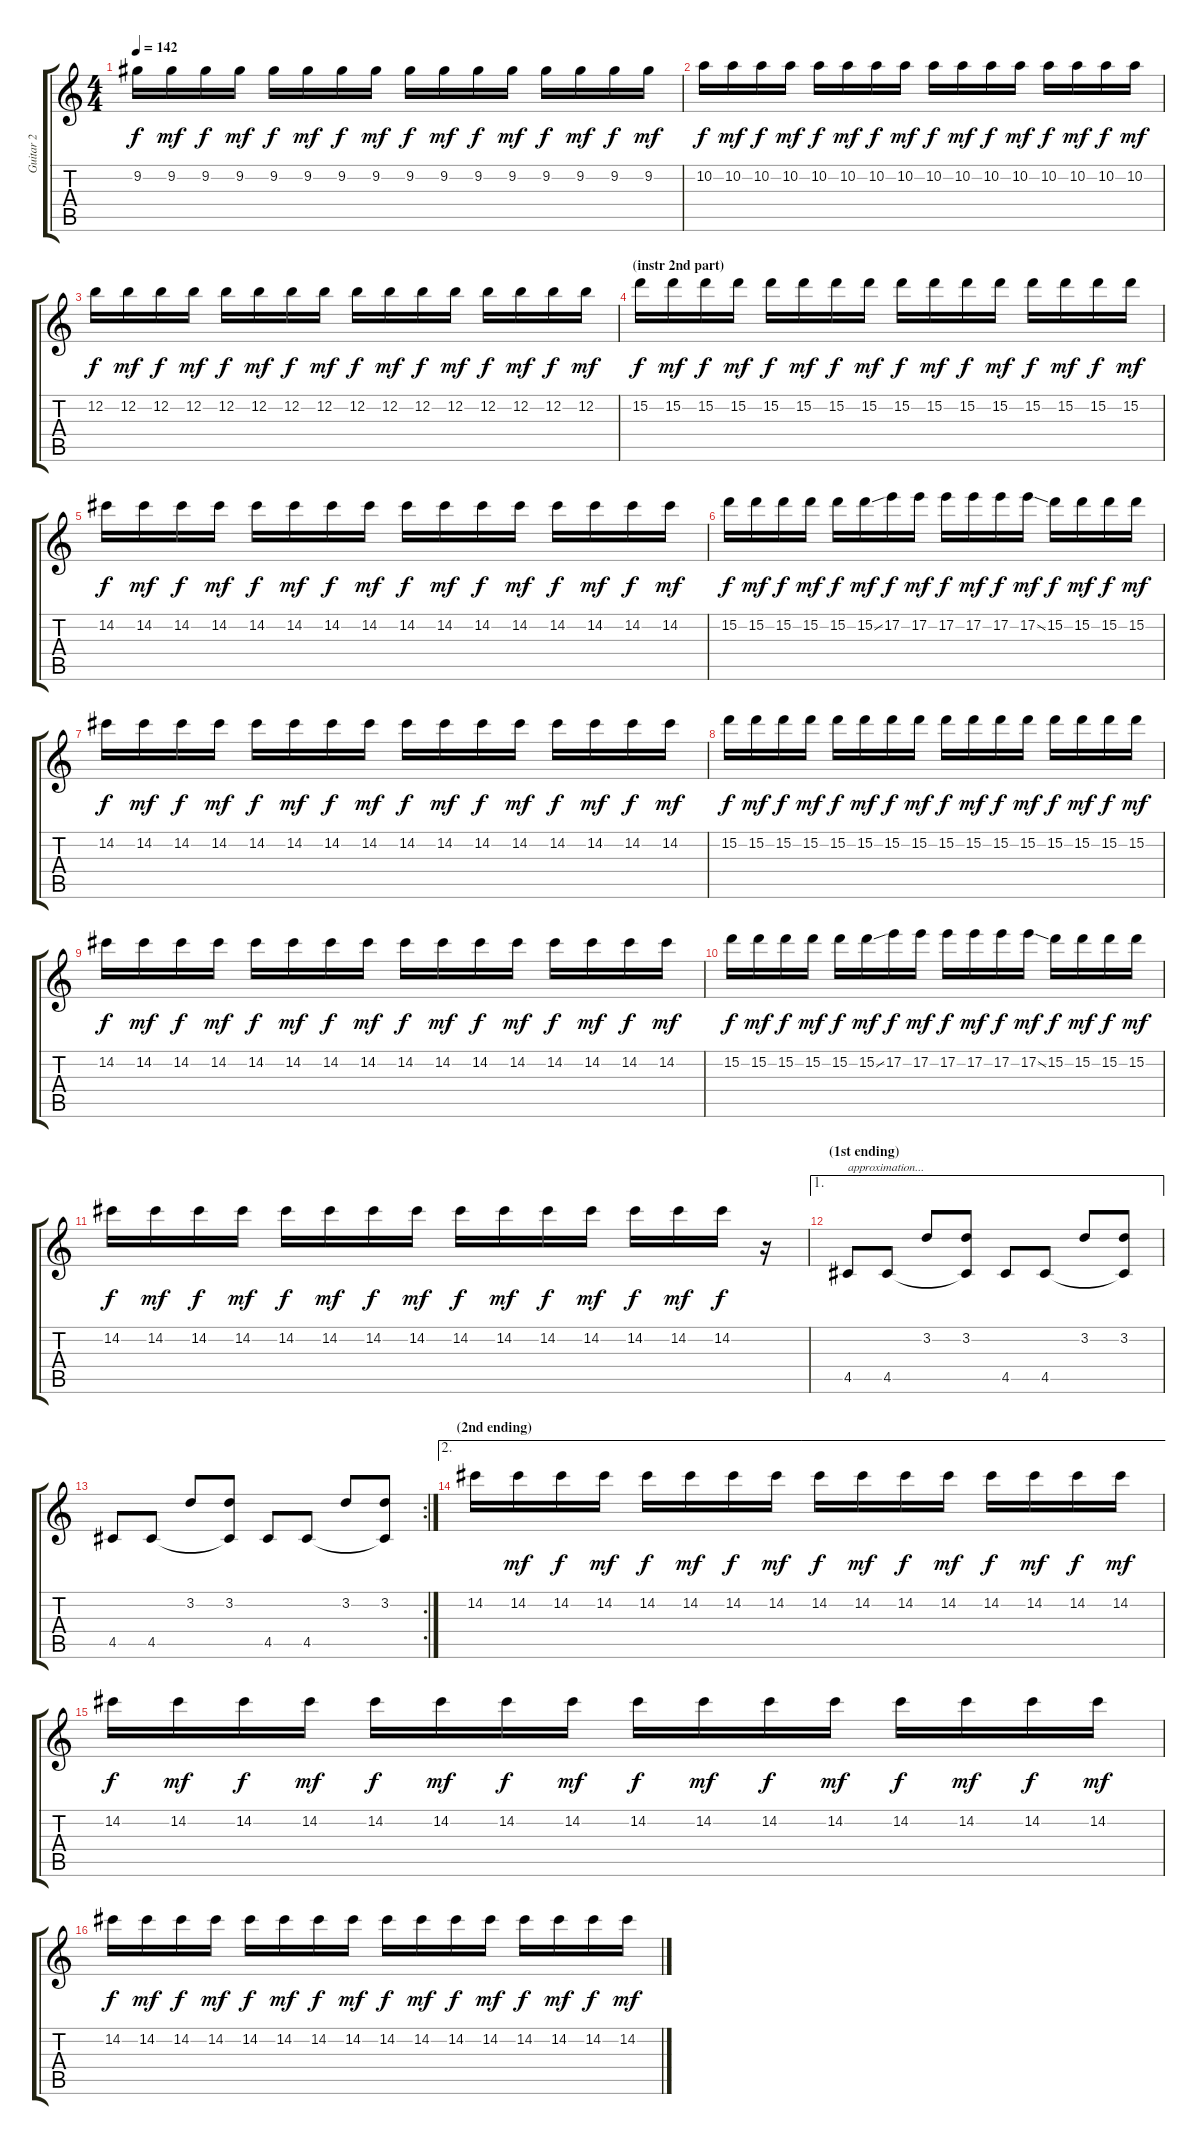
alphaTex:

\track ("Guitar 2" "Guitar 2") {instrument distortionguitar}
\staff {score tabs}
\tuning (E4 B3 G3 D3 A2 E2) {hide}
\ts (4 4)
\tempo 142
\clef g2
\ks c
9.2.16{dy f} 9.2.16{dy mf} 9.2.16{dy f} 9.2.16{dy mf} 9.2.16{dy f} 9.2.16{dy mf} 9.2.16{dy f} 9.2.16{dy mf} 9.2.16{dy f} 9.2.16{dy mf} 9.2.16{dy f} 9.2.16{dy mf} 9.2.16{dy f} 9.2.16{dy mf} 9.2.16{dy f} 9.2.16{dy mf} |
10.2.16{dy f} 10.2.16{dy mf} 10.2.16{dy f} 10.2.16{dy mf} 10.2.16{dy f} 10.2.16{dy mf} 10.2.16{dy f} 10.2.16{dy mf} 10.2.16{dy f} 10.2.16{dy mf} 10.2.16{dy f} 10.2.16{dy mf} 10.2.16{dy f} 10.2.16{dy mf} 10.2.16{dy f} 10.2.16{dy mf} |
12.2.16{dy f} 12.2.16{dy mf} 12.2.16{dy f} 12.2.16{dy mf} 12.2.16{dy f} 12.2.16{dy mf} 12.2.16{dy f} 12.2.16{dy mf} 12.2.16{dy f} 12.2.16{dy mf} 12.2.16{dy f} 12.2.16{dy mf} 12.2.16{dy f} 12.2.16{dy mf} 12.2.16{dy f} 12.2.16{dy mf} |
\section ("" "(instr 2nd part)")
15.2.16{dy f} 15.2.16{dy mf} 15.2.16{dy f} 15.2.16{dy mf} 15.2.16{dy f} 15.2.16{dy mf} 15.2.16{dy f} 15.2.16{dy mf} 15.2.16{dy f} 15.2.16{dy mf} 15.2.16{dy f} 15.2.16{dy mf} 15.2.16{dy f} 15.2.16{dy mf} 15.2.16{dy f} 15.2.16{dy mf} |
14.2.16{dy f} 14.2.16{dy mf} 14.2.16{dy f} 14.2.16{dy mf} 14.2.16{dy f} 14.2.16{dy mf} 14.2.16{dy f} 14.2.16{dy mf} 14.2.16{dy f} 14.2.16{dy mf} 14.2.16{dy f} 14.2.16{dy mf} 14.2.16{dy f} 14.2.16{dy mf} 14.2.16{dy f} 14.2.16{dy mf} |
15.2.16{dy f} 15.2.16{dy mf} 15.2.16{dy f} 15.2.16{dy mf} 15.2.16{dy f} 15.2{ss}.16{dy mf} 17.2.16{dy f} 17.2.16{dy mf} 17.2.16{dy f} 17.2.16{dy mf} 17.2.16{dy f} 17.2{ss}.16{dy mf} 15.2.16{dy f} 15.2.16{dy mf} 15.2.16{dy f} 15.2.16{dy mf} |
14.2.16{dy f} 14.2.16{dy mf} 14.2.16{dy f} 14.2.16{dy mf} 14.2.16{dy f} 14.2.16{dy mf} 14.2.16{dy f} 14.2.16{dy mf} 14.2.16{dy f} 14.2.16{dy mf} 14.2.16{dy f} 14.2.16{dy mf} 14.2.16{dy f} 14.2.16{dy mf} 14.2.16{dy f} 14.2.16{dy mf} |
15.2.16{dy f} 15.2.16{dy mf} 15.2.16{dy f} 15.2.16{dy mf} 15.2.16{dy f} 15.2.16{dy mf} 15.2.16{dy f} 15.2.16{dy mf} 15.2.16{dy f} 15.2.16{dy mf} 15.2.16{dy f} 15.2.16{dy mf} 15.2.16{dy f} 15.2.16{dy mf} 15.2.16{dy f} 15.2.16{dy mf} |
14.2.16{dy f} 14.2.16{dy mf} 14.2.16{dy f} 14.2.16{dy mf} 14.2.16{dy f} 14.2.16{dy mf} 14.2.16{dy f} 14.2.16{dy mf} 14.2.16{dy f} 14.2.16{dy mf} 14.2.16{dy f} 14.2.16{dy mf} 14.2.16{dy f} 14.2.16{dy mf} 14.2.16{dy f} 14.2.16{dy mf} |
15.2.16{dy f} 15.2.16{dy mf} 15.2.16{dy f} 15.2.16{dy mf} 15.2.16{dy f} 15.2{ss}.16{dy mf} 17.2.16{dy f} 17.2.16{dy mf} 17.2.16{dy f} 17.2.16{dy mf} 17.2.16{dy f} 17.2{ss}.16{dy mf} 15.2.16{dy f} 15.2.16{dy mf} 15.2.16{dy f} 15.2.16{dy mf} |
14.2.16{dy f} 14.2.16{dy mf} 14.2.16{dy f} 14.2.16{dy mf} 14.2.16{dy f} 14.2.16{dy mf} 14.2.16{dy f} 14.2.16{dy mf} 14.2.16{dy f} 14.2.16{dy mf} 14.2.16{dy f} 14.2.16{dy mf} 14.2.16{dy f} 14.2.16{dy mf} 14.2.16{dy f} r.16 |
\ae 1
\section ("" "(1st ending)")
4.5.8{txt "approximation..."} 4.5.8 3.2.8 (3.2 4.5{t}).8 4.5.8 4.5.8 3.2.8 (3.2 4.5{t}).8 |
\rc 2
4.5.8 4.5.8 3.2.8 (3.2 4.5{t}).8 4.5.8 4.5.8 3.2.8 (3.2 4.5{t}).8 |
\ae 2
\section ("" "(2nd ending)")
14.2.16 14.2.16{dy mf} 14.2.16{dy f} 14.2.16{dy mf} 14.2.16{dy f} 14.2.16{dy mf} 14.2.16{dy f} 14.2.16{dy mf} 14.2.16{dy f} 14.2.16{dy mf} 14.2.16{dy f} 14.2.16{dy mf} 14.2.16{dy f} 14.2.16{dy mf} 14.2.16{dy f} 14.2.16{dy mf} |
14.2.16{dy f} 14.2.16{dy mf} 14.2.16{dy f} 14.2.16{dy mf} 14.2.16{dy f} 14.2.16{dy mf} 14.2.16{dy f} 14.2.16{dy mf} 14.2.16{dy f} 14.2.16{dy mf} 14.2.16{dy f} 14.2.16{dy mf} 14.2.16{dy f} 14.2.16{dy mf} 14.2.16{dy f} 14.2.16{dy mf} |
14.2.16{dy f} 14.2.16{dy mf} 14.2.16{dy f} 14.2.16{dy mf} 14.2.16{dy f} 14.2.16{dy mf} 14.2.16{dy f} 14.2.16{dy mf} 14.2.16{dy f} 14.2.16{dy mf} 14.2.16{dy f} 14.2.16{dy mf} 14.2.16{dy f} 14.2.16{dy mf} 14.2.16{dy f} 14.2.16{dy mf}
